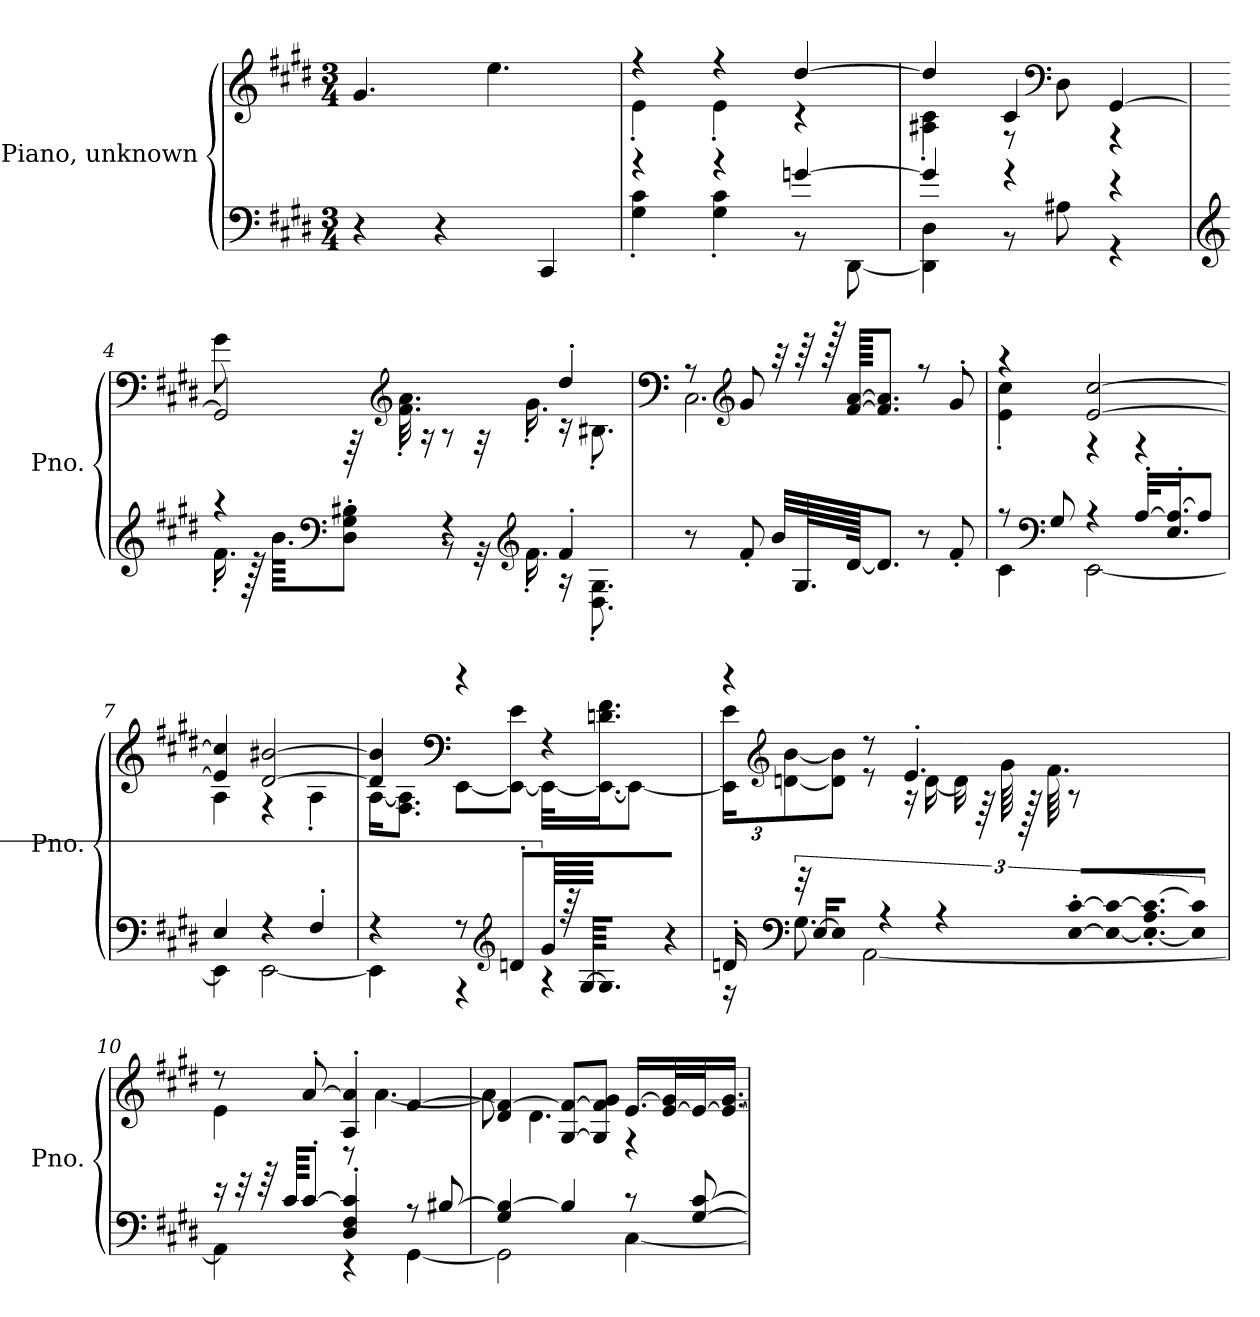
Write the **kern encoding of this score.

**kern	**kern
*part1	*part1
*staff2	*staff1
*I"Piano, unknown	*
*I'Pno.	*
*clefF4	*clefG2
*k[f#c#g#d#]	*k[f#c#g#d#]
*M3/4	*M3/4
*MM134	*MM134
=1	=1
4r	4.g#/
4r	.
.	4.ee\
4CC#/	.
=2	=2
*^	*^
4r	4G#\' 4c#\'	4r	4e'\
4r	4G#\' 4c#\'	4r	4e'\
[4gn/	8r	[4dd#/	4r
.	[8DD#\	.	.
=3	=3	=3	=3
4g/]	4DD#\] 4D#\	4dd#/]	4A#X\' 4c#\'
4r	8r	4c#/	8r
*	*	*clefF4	*
.	8A#X\	.	8D#\
4r	4r	[4GG#/	4r
=4	=4	=4	=4
*clefG2	*	*	*
4r	16.f#'\	2GG#/]	8g#\
.	128r	.	.
.	64.b\KKKL	.	.
*clefF4	*	*	*
.	8D#\' 8G#\' 8B#X\'J	.	64r
*	*	*clefG2	*
.	.	.	32.f#\' 32.a\'
.	.	.	16r
4r	8r	.	8r
.	32r	.	32r
*clefG2	*	*	*
.	16.f#'\	.	16.g#'\
4f#'/	16r	4dd#'/	16r
.	8.D#\' 8.G#\'	.	8.B#X'\
*v	*v	*	*
!!LO:LB:g=z	!!
=5	=5	=5
*	*clefF4	*
8r	8r	2.C#\
*	*clefG2	*
8f#'/	8g#/	.
32b/LLL	32r	.
64.G#/L	64r	.
.	128r	.
[128d#/JJJK	[128f#/ [128a/KKKKL	.
8.d#/J]	8.f#/] 8.a/]J	.
8r	8r	.
8f#'/	8g#'/	.
=6	=6	=6
*^	*	*
8r	4c#\	4r	4e\' 4cc#\'
*clefF4	*	*	*
8G#/	.	.	.
4r	[2EE\	[2e/ [2cc#/	4r
[32A'/KLL	.	.	4r
16.E/' 16.A/_'J	.	.	.
8A/J]	.	.	.
=7	=7	=7	=7
4E/	4EE\]	4e/] 4cc#/]	4A\
4r	[2EE\	[2d#/ [2b#X/	4r
4F#'/	.	.	4A'\
!!LO:LB:g=z	!!
=8	=8	=8	=8
4r	4EE\]	4d#/] 4b#/]	[16A\KL
.	.	.	8.F#\ 8.A\]J
*	*	*clefF4	*
8r	4r	4r	[8EE\L
*clefG2	*	*	*
8dn'/L	.	.	8EE\_ 8e\J
96g#/Jkkk	4r	4r	32EE\KLL_
96r	.	.	.
[96G#/KKLL	.	.	.
16.G#/JJ]	.	.	16.EE\_ 16.dn\ 16.f#\J
8r	.	.	8EE\J_
=9	=9	=9	=9
*	*	*	*Xbrackettup
16dn'/	16r	4r	24EE\] 24e\KL
*	*	*clefG2	*
.	.	.	[12dn\ [12b\
*clefF4	*	*	*
48r	8.G#\	.	.
[24E/KL	.	.	.
8E/J]	.	.	8d\] 8b\]J
4r	[2AA\	8r	8r
.	.	4.e'/	16r
.	.	.	[16d\
16r	.	.	16d\]
[32E/' [32c#/'LLL	.	.	64r
.	.	.	64g#\
128E/_ 128c#/_KL	.	.	128r
64.E/_' 64.A/' 64.c#/_'JJJ	.	.	64.f#\
8E/] 8c#/]J	.	.	8r
!!LO:LB:g=z	!!
=10	=10	=10	=10
16r	4AA\]	8r	4e\
32r	.	.	.
64r	.	.	.
64c#/KKKL	.	.	.
[8c#'/J	.	[8a'/	.
4D#/' 4F#/' 4c#/]'	4r	4A/' 4a/]'	8r
.	.	.	[4.a\
8r	[4GG#\	[4f#/	.
[8B#X/	.	.	.
=11	=11	=11	=11
4G#/ 4B#/_	2GG#\]	4d#/ 4f#/_	8a\]
.	.	.	4.d#\
4B#/]	.	[8G#/ 8f#/_L	.
.	.	8G#/] 8f#/] 8g#/J	.
8r	[4C#\	[16.e/LL	4r
.	.	32e/_ 32g#/L	.
[8G#/ [8c#/	.	32e/J_	.
.	.	16.e/_ 16.g#/JJ	.
*v	*v	*	*
*	*v	*v
=	=
*-	*-
